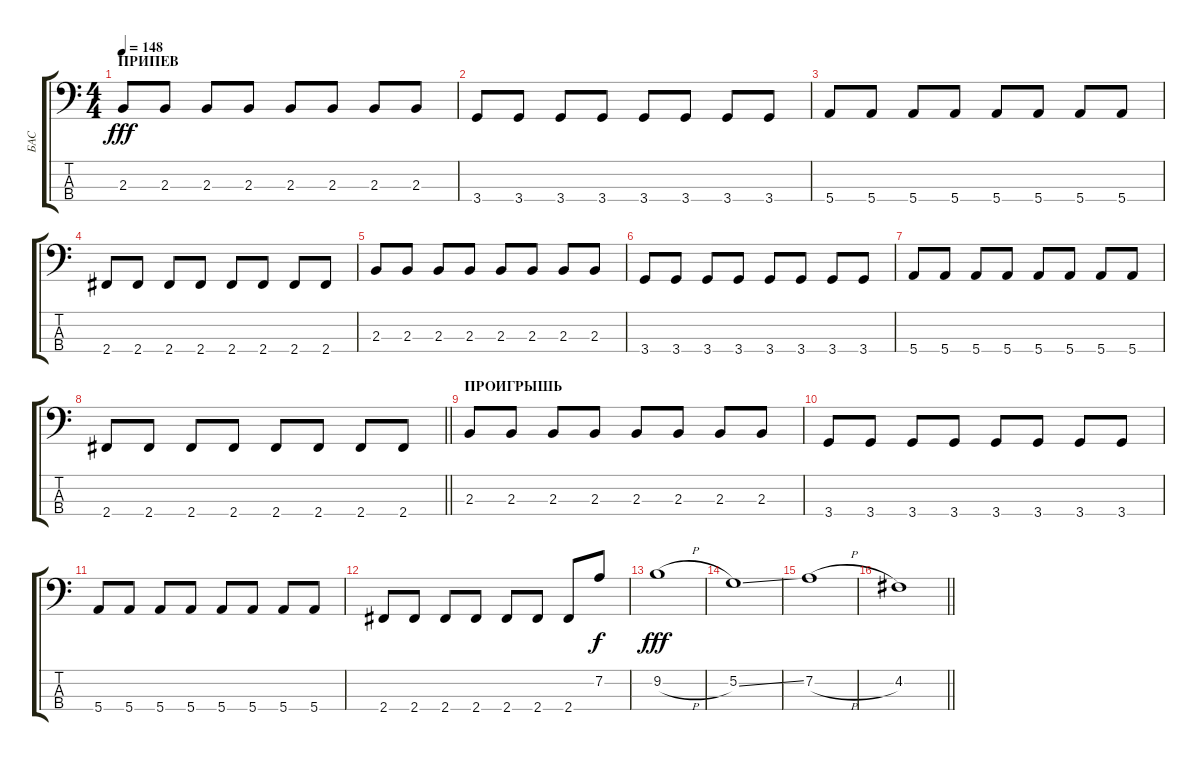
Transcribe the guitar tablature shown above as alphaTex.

\track ("БАС" "БАС") {instrument electricbassfinger}
\staff {score tabs}
\tuning (G2 D2 A1 E1) {hide}
\ts (4 4)
\section ("" "ПРИПЕВ")
\tempo 148
\clef f4
\ks c
2.3.8{dy fff} 2.3.8 2.3.8 2.3.8 2.3.8 2.3.8 2.3.8 2.3.8 |
3.4.8 3.4.8 3.4.8 3.4.8 3.4.8 3.4.8 3.4.8 3.4.8 |
5.4.8 5.4.8 5.4.8 5.4.8 5.4.8 5.4.8 5.4.8 5.4.8 |
2.4.8 2.4.8 2.4.8 2.4.8 2.4.8 2.4.8 2.4.8 2.4.8 |
2.3.8 2.3.8 2.3.8 2.3.8 2.3.8 2.3.8 2.3.8 2.3.8 |
3.4.8 3.4.8 3.4.8 3.4.8 3.4.8 3.4.8 3.4.8 3.4.8 |
5.4.8 5.4.8 5.4.8 5.4.8 5.4.8 5.4.8 5.4.8 5.4.8 |
\barLineRight lightlight
2.4.8 2.4.8 2.4.8 2.4.8 2.4.8 2.4.8 2.4.8 2.4.8 |
\section ("" "ПРОИГРЫШЬ")
2.3.8 2.3.8 2.3.8 2.3.8 2.3.8 2.3.8 2.3.8 2.3.8 |
3.4.8 3.4.8 3.4.8 3.4.8 3.4.8 3.4.8 3.4.8 3.4.8 |
5.4.8 5.4.8 5.4.8 5.4.8 5.4.8 5.4.8 5.4.8 5.4.8 |
2.4.8 2.4.8 2.4.8 2.4.8 2.4.8 2.4.8 2.4.8 7.2.8{dy f} |
9.2{h}.1{dy fff} |
5.2{ss}.1 |
7.2{h}.1 |
\barLineRight lightlight
4.2.1
